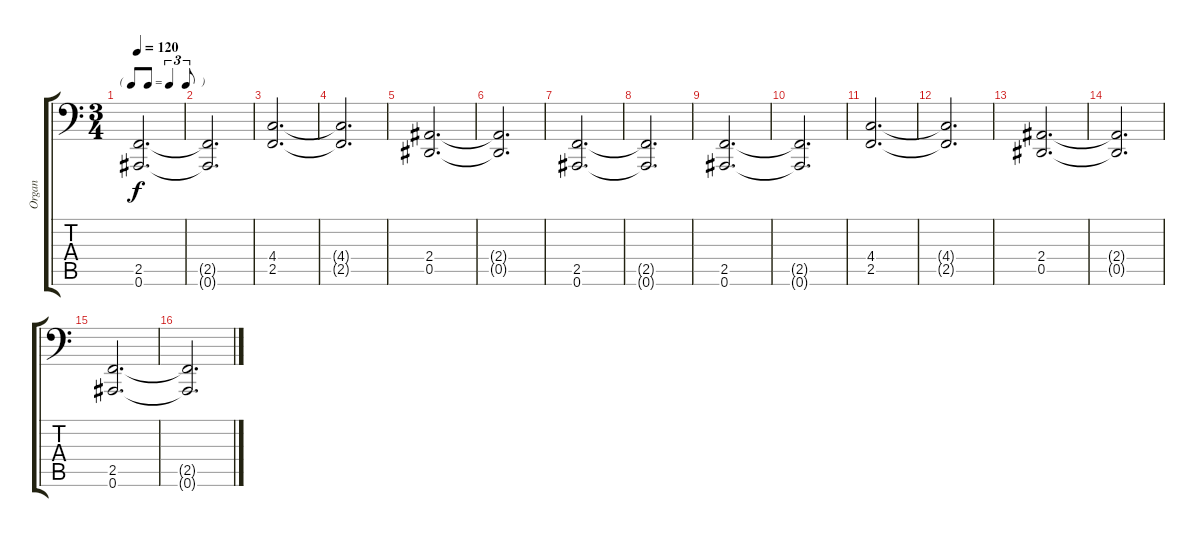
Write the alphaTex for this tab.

\track ("Organ" "Organ") {instrument churchorgan}
\staff {score tabs}
\tuning (Bb3 F3 Db3 Ab2 Eb2 Bb1) {hide}
\ts (3 4)
\tf triplet8th
\tempo 120
\clef f4
\ks c
(2.5 0.6).2{d dy f} |
(2.5{t} 0.6{t}).2{d} |
(4.4 2.5).2{d} |
(4.4{t} 2.5{t}).2{d} |
(2.4 0.5).2{d} |
(2.4{t} 0.5{t}).2{d} |
(2.5 0.6).2{d} |
(2.5{t} 0.6{t}).2{d} |
(2.5 0.6).2{d} |
(2.5{t} 0.6{t}).2{d} |
(4.4 2.5).2{d} |
(4.4{t} 2.5{t}).2{d} |
(2.4 0.5).2{d} |
(2.4{t} 0.5{t}).2{d} |
(2.5 0.6).2{d} |
(2.5{t} 0.6{t}).2{d}
